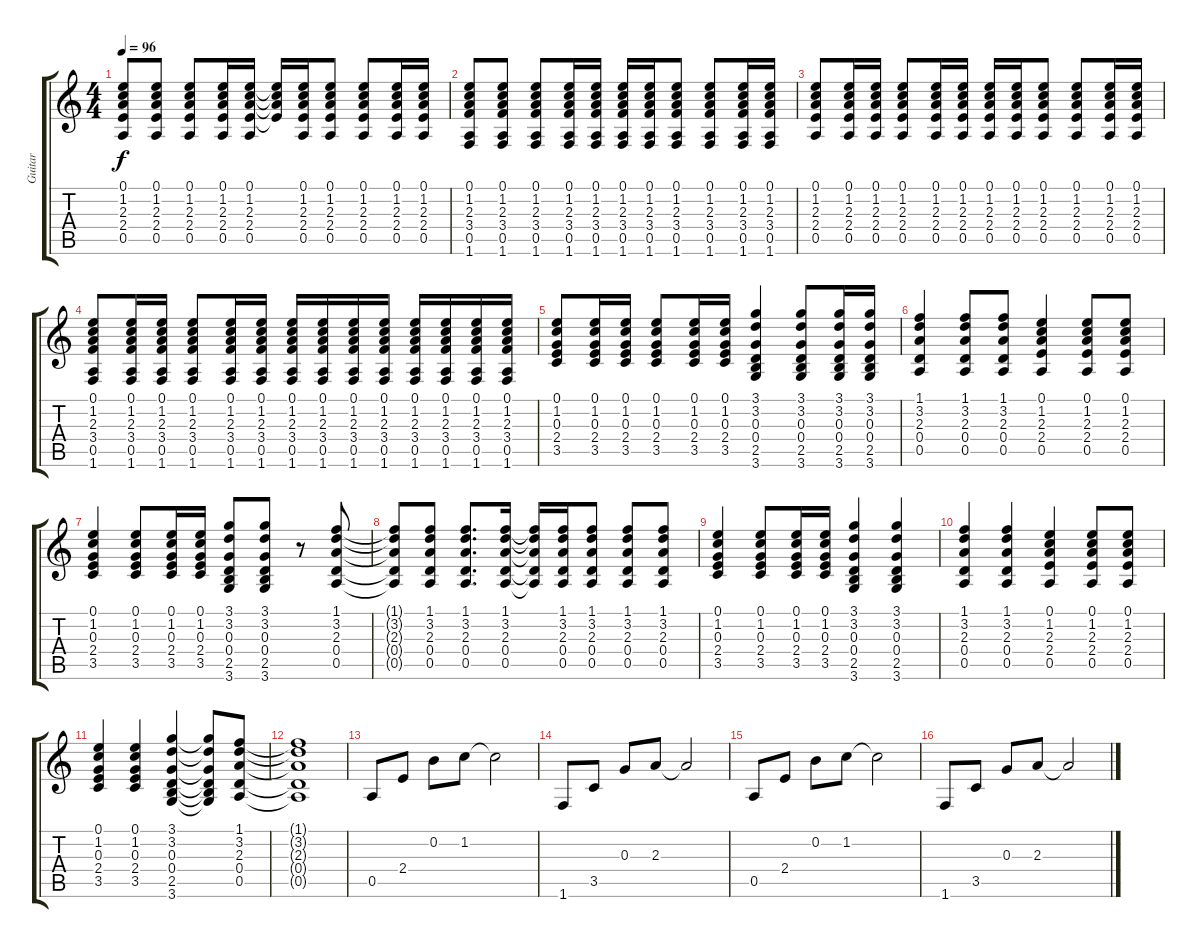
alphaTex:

\track ("Guitar" "Guitar") {instrument electricguitarclean}
\staff {score tabs}
\tuning (E4 B3 G3 D3 A2 E2) {hide}
\ts (4 4)
\tempo 96
\clef g2
\ks c
(0.1 1.2 2.3 2.4 0.5).8{dy f} (0.1 1.2 2.3 2.4 0.5).8 (0.1 1.2 2.3 2.4 0.5).8 (0.1 1.2 2.3 2.4 0.5).16 (0.1 1.2 2.3 2.4 0.5).16 (0.1{t} 1.2{t} 2.3{t} 2.4{t}).16 (0.1 1.2 2.3 2.4 0.5).16 (0.1 1.2 2.3 2.4 0.5).8 (0.1 1.2 2.3 2.4 0.5).8 (0.1 1.2 2.3 2.4 0.5).16 (0.1 1.2 2.3 2.4 0.5).16 |
(0.1 1.2 2.3 3.4 0.5 1.6).8 (0.1 1.2 2.3 3.4 0.5 1.6).8 (0.1 1.2 2.3 3.4 0.5 1.6).8 (0.1 1.2 2.3 3.4 0.5 1.6).16 (0.1 1.2 2.3 3.4 0.5 1.6).16 (0.1 1.2 2.3 3.4 0.5 1.6).16 (0.1 1.2 2.3 3.4 0.5 1.6).16 (0.1 1.2 2.3 3.4 0.5 1.6).8 (0.1 1.2 2.3 3.4 0.5 1.6).8 (0.1 1.2 2.3 3.4 0.5 1.6).16 (0.1 1.2 2.3 3.4 0.5 1.6).16 |
(0.1 1.2 2.3 2.4 0.5).8 (0.1 1.2 2.3 2.4 0.5).16 (0.1 1.2 2.3 2.4 0.5).16 (0.1 1.2 2.3 2.4 0.5).8 (0.1 1.2 2.3 2.4 0.5).16 (0.1 1.2 2.3 2.4 0.5).16 (0.1 1.2 2.3 2.4 0.5).16 (0.1 1.2 2.3 2.4 0.5).16 (0.1 1.2 2.3 2.4 0.5).8 (0.1 1.2 2.3 2.4 0.5).8 (0.1 1.2 2.3 2.4 0.5).16 (0.1 1.2 2.3 2.4 0.5).16 |
(0.1 1.2 2.3 3.4 0.5 1.6).8 (0.1 1.2 2.3 3.4 0.5 1.6).16 (0.1 1.2 2.3 3.4 0.5 1.6).16 (0.1 1.2 2.3 3.4 0.5 1.6).8 (0.1 1.2 2.3 3.4 0.5 1.6).16 (0.1 1.2 2.3 3.4 0.5 1.6).16 (0.1 1.2 2.3 3.4 0.5 1.6).16 (0.1 1.2 2.3 3.4 0.5 1.6).16 (0.1 1.2 2.3 3.4 0.5 1.6).16 (0.1 1.2 2.3 3.4 0.5 1.6).16 (0.1 1.2 2.3 3.4 0.5 1.6).16 (0.1 1.2 2.3 3.4 0.5 1.6).16 (0.1 1.2 2.3 3.4 0.5 1.6).16 (0.1 1.2 2.3 3.4 0.5 1.6).16 |
(0.1 1.2 0.3 2.4 3.5).8 (0.1 1.2 0.3 2.4 3.5).16 (0.1 1.2 0.3 2.4 3.5).16 (0.1 1.2 0.3 2.4 3.5).8 (0.1 1.2 0.3 2.4 3.5).16 (0.1 1.2 0.3 2.4 3.5).16 (3.1 3.2 0.3 0.4 2.5 3.6).4 (3.1 3.2 0.3 0.4 2.5 3.6).8 (3.1 3.2 0.3 0.4 2.5 3.6).16 (3.1 3.2 0.3 0.4 2.5 3.6).16 |
(1.1 3.2 2.3 0.4 0.5).4 (1.1 3.2 2.3 0.4 0.5).8 (1.1 3.2 2.3 0.4 0.5).8 (0.1 1.2 2.3 2.4 0.5).4 (0.1 1.2 2.3 2.4 0.5).8 (0.1 1.2 2.3 2.4 0.5).8 |
(0.1 1.2 0.3 2.4 3.5).4 (0.1 1.2 0.3 2.4 3.5).8 (0.1 1.2 0.3 2.4 3.5).16 (0.1 1.2 0.3 2.4 3.5).16 (3.1 3.2 0.3 0.4 2.5 3.6).8 (3.1 3.2 0.3 0.4 2.5 3.6).8 r.8 (1.1 3.2 2.3 0.4 0.5).8 |
(1.1{t} 3.2{t} 2.3{t} 0.4{t} 0.5{t}).8 (1.1 3.2 2.3 0.4 0.5).8 (1.1 3.2 2.3 0.4 0.5).8{d} (1.1 3.2 2.3 0.4 0.5).16 (1.1{t} 3.2{t} 2.3{t} 0.4{t} 0.5{t}).16 (1.1 3.2 2.3 0.4 0.5).16 (1.1 3.2 2.3 0.4 0.5).8 (1.1 3.2 2.3 0.4 0.5).8 (1.1 3.2 2.3 0.4 0.5).8 |
(0.1 1.2 0.3 2.4 3.5).4 (0.1 1.2 0.3 2.4 3.5).8 (0.1 1.2 0.3 2.4 3.5).16 (0.1 1.2 0.3 2.4 3.5).16 (3.1 3.2 0.3 0.4 2.5 3.6).4 (3.1 3.2 0.3 0.4 2.5 3.6).4 |
(1.1 3.2 2.3 0.4 0.5).4 (1.1 3.2 2.3 0.4 0.5).4 (0.1 1.2 2.3 2.4 0.5).4 (0.1 1.2 2.3 2.4 0.5).8 (0.1 1.2 2.3 2.4 0.5).8 |
(0.1 1.2 0.3 2.4 3.5).4 (0.1 1.2 0.3 2.4 3.5).4 (3.1 3.2 0.3 0.4 2.5 3.6).4 (3.1{t} 3.2{t} 0.3{t} 0.4{t} 2.5{t} 3.6{t}).8 (1.1 3.2 2.3 0.4 0.5).8 |
(1.1{t} 3.2{t} 2.3{t} 0.4{t} 0.5{t}).1 |
0.5.8 2.4.8 0.2.8 1.2.8 1.2{t}.2 |
1.6.8 3.5.8 0.3.8 2.3.8 2.3{t}.2 |
0.5.8 2.4.8 0.2.8 1.2.8 1.2{t}.2 |
1.6.8 3.5.8 0.3.8 2.3.8 2.3{t}.2
